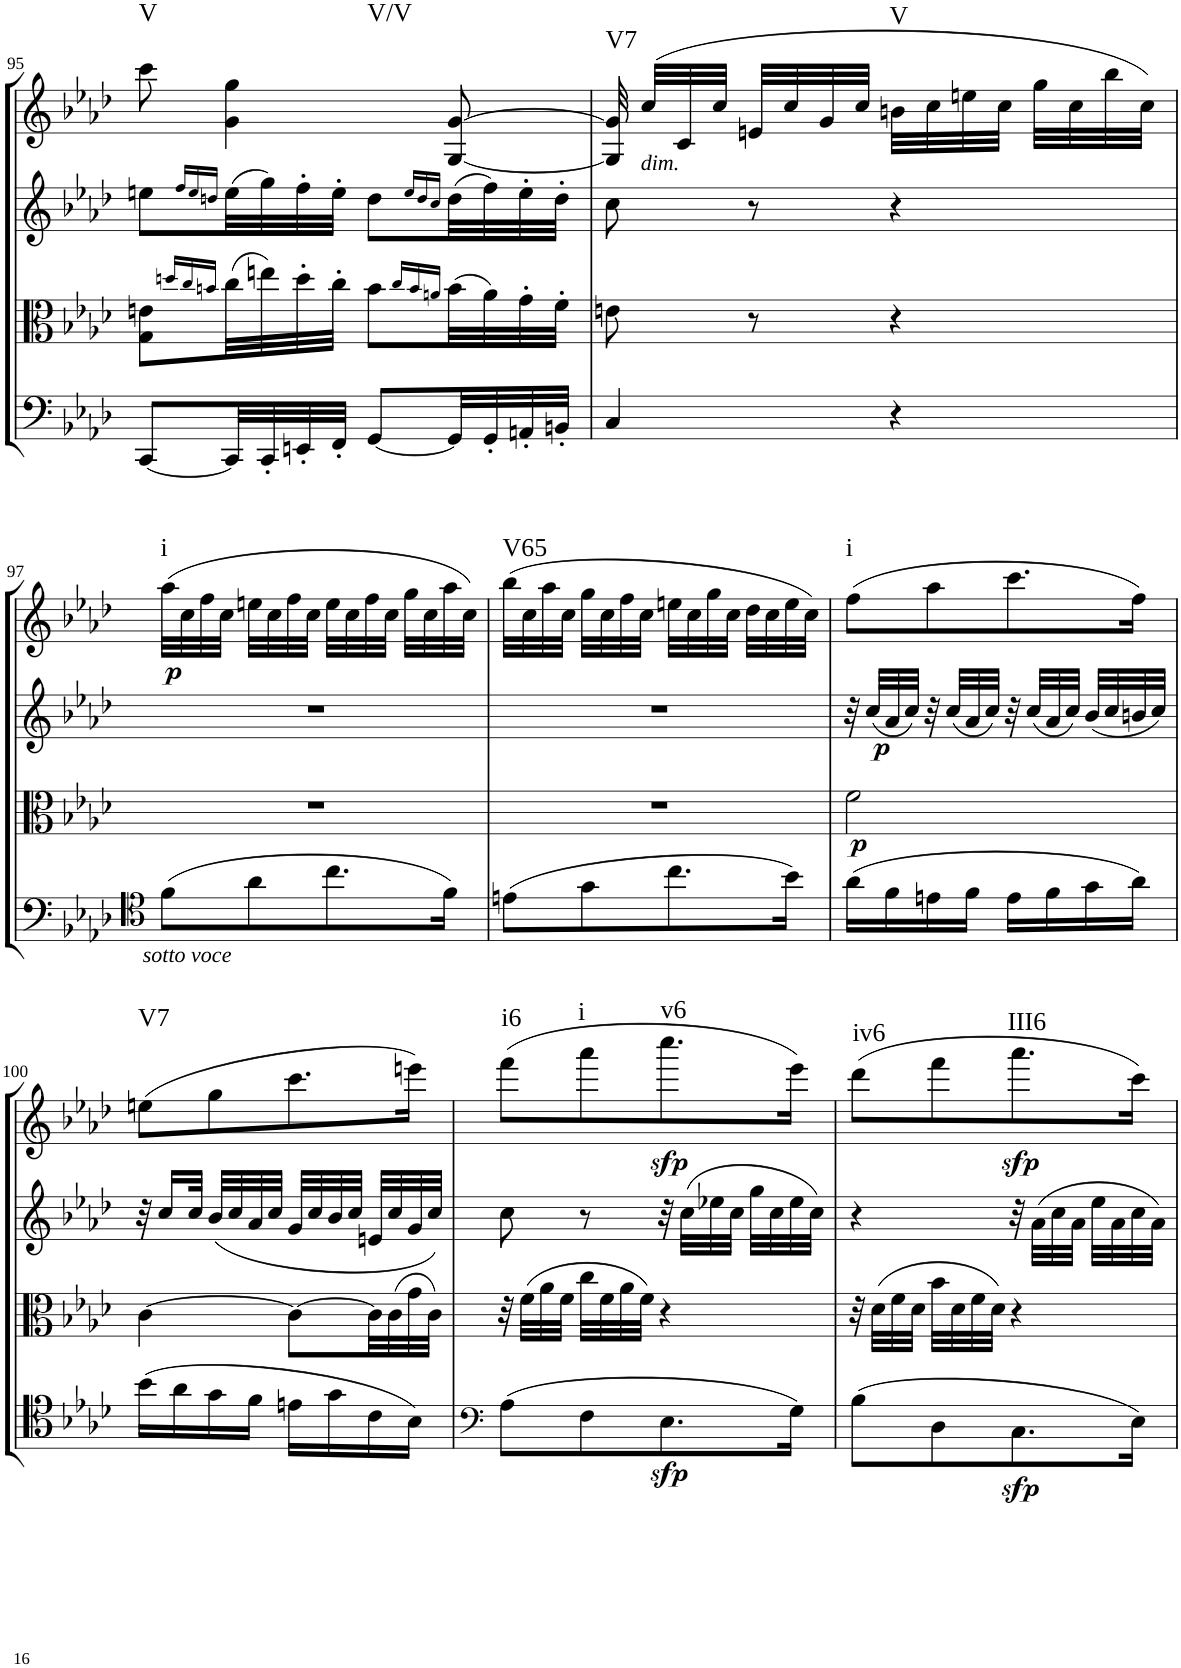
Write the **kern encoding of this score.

**kern	**dynam	**kern	**dynam	**kern	**dynam	**kern	**dynam	**harte
*part4	*part4	*part3	*part3	*part2	*part2	*part1	*part1	*part1
*staff4	*staff4	*staff3	*staff3	*staff2	*staff2	*staff1	*staff1	*
*I"Cello	*	*I"Viola	*	*I"2nd Violin	*	*I"1st Violin	*	*
*	*	*I'Vla	*	*I'Vln	*	*I'Vln	*	*
!!LO:PB:g=z
*clefF4	*	*clefC3	*	*clefG2	*	*clefG2	*	*
*k[b-e-a-d-]	*	*k[b-e-a-d-]	*	*k[b-e-a-d-]	*	*k[b-e-a-d-]	*	*
*f:	*	*f:	*	*f:	*	*f:	*	*
*M2/4	*	*M2/4	*	*M2/4	*	*M2/4	*	*
=95	=95	=95	=95	=95	=95	=95	=95	=95
!	!	!	!	!	!	!	!	!LO:H:kt=V
[8CC/L	.	8G\ 8en\L	.	8een\L	.	8ccc\	.	N
.	.	16qddn/LL	.	16qff/LL	.	.	.	.
.	.	16qcc/	.	16qee/	.	.	.	.
.	.	16qbn/JJ	.	16qddn/JJ	.	.	.	.
!	!	!	!	!	!	!	!	!LO:H:kt=V/V
32CC/LL]	.	(32cc\LL	.	(32ee\LL	.	4g\ 4gg\	.	N
32CC'/	.	32een\)	.	32gg\)	.	.	.	.
32EEn'/	.	32dd'\	.	32ff'\	.	.	.	.
32FF'/JJJ	.	32cc'\JJJ	.	32ee'\JJJ	.	.	.	.
[8GG/L	.	8b\L	.	8dd\L	.	.	.	.
.	.	16qcc/LL	.	16qee/LL	.	.	.	.
.	.	16qb/	.	16qdd/	.	.	.	.
.	.	16qan/JJ	.	16qcc/JJ	.	.	.	.
32GG/LL]	.	(32b\LL	.	(32dd\LL	.	[8G/ [8g/	.	.
32GG'/	.	32a\)	.	32ff\)	.	.	.	.
32AAn'/	.	32g'\	.	32ee'\	.	.	.	.
32BBn'/JJJ	.	32f'\JJJ	.	32dd'\JJJ	.	.	.	.
=96	=96	=96	=96	=96	=96	=96	=96	=96
!	!	!	!	!	!	!	!	!LO:H:kt=V7
4C/	.	8en\	.	8cc\	.	32G/] 32g/]	.	N
!	!	!	!	!	!	!LO:TX:b:i:t=dim.	!	!
.	.	.	.	.	.	(32cc/LLL	.	.
.	.	.	.	.	.	32c/	.	.
.	.	.	.	.	.	32cc/JJJ	.	.
.	.	8r	.	8r	.	32en/LLL	.	.
.	.	.	.	.	.	32cc/	.	.
.	.	.	.	.	.	32g/	.	.
.	.	.	.	.	.	32cc/JJJ	.	.
!	!	!	!	!	!	!	!	!LO:H:kt=V
4r	.	4r	.	4r	.	32bn\LLL	.	N
.	.	.	.	.	.	32cc\	.	.
.	.	.	.	.	.	32een\	.	.
.	.	.	.	.	.	32cc\JJJ	.	.
.	.	.	.	.	.	32gg\LLL	.	.
.	.	.	.	.	.	32cc\	.	.
.	.	.	.	.	.	32bb-\	.	.
.	.	.	.	.	.	32cc\JJJ)	.	.
!!LO:LB:g=z
=97	=97	=97	=97	=97	=97	=97	=97	=97
*clefC4	*	*	*	*	*	*	*	*
!LO:TX:b:i:t=sotto voce	!	!	!	!	!	!	!	!
!	!	!	!	!	!	!	!LO:DY:b	!LO:H:kt=i
(8f\L	.	2r	.	2r	.	(32aa-\LLL	p	N
.	.	.	.	.	.	32cc\	.	.
.	.	.	.	.	.	32ff\	.	.
.	.	.	.	.	.	32cc\JJJ	.	.
8a-\	.	.	.	.	.	32een\LLL	.	.
.	.	.	.	.	.	32cc\	.	.
.	.	.	.	.	.	32ff\	.	.
.	.	.	.	.	.	32cc\JJJ	.	.
8.cc\	.	.	.	.	.	32ee\LLL	.	.
.	.	.	.	.	.	32cc\	.	.
.	.	.	.	.	.	32ff\	.	.
.	.	.	.	.	.	32cc\JJJ	.	.
.	.	.	.	.	.	32gg\LLL	.	.
.	.	.	.	.	.	32cc\	.	.
16f\Jk)	.	.	.	.	.	32aa-\	.	.
.	.	.	.	.	.	32cc\JJJ)	.	.
=98	=98	=98	=98	=98	=98	=98	=98	=98
!	!	!	!	!	!	!	!	!LO:H:kt=V65
(8en\L	.	2r	.	2r	.	(32bb-\LLL	.	N
.	.	.	.	.	.	32cc\	.	.
.	.	.	.	.	.	32aa-\	.	.
.	.	.	.	.	.	32cc\JJJ	.	.
8g\	.	.	.	.	.	32gg\LLL	.	.
.	.	.	.	.	.	32cc\	.	.
.	.	.	.	.	.	32ff\	.	.
.	.	.	.	.	.	32cc\JJJ	.	.
8.cc\	.	.	.	.	.	32een\LLL	.	.
.	.	.	.	.	.	32cc\	.	.
.	.	.	.	.	.	32gg\	.	.
.	.	.	.	.	.	32cc\JJJ	.	.
.	.	.	.	.	.	32dd-\LLL	.	.
.	.	.	.	.	.	32cc\	.	.
16b-\Jk)	.	.	.	.	.	32ee\	.	.
.	.	.	.	.	.	32cc\JJJ)	.	.
=99	=99	=99	=99	=99	=99	=99	=99	=99
!	!	!	!LO:DY:b	!	!	!	!	!LO:H:kt=i
(16a-\LL	.	2f\	p	32r	.	(8ff\L	.	N
!	!	!	!	!	!LO:DY:b	!	!	!
.	.	.	.	(32cc/LLL	p	.	.	.
16f\	.	.	.	32a-/	.	.	.	.
.	.	.	.	32cc/JJJ)	.	.	.	.
16en\	.	.	.	32r	.	8aa-\	.	.
.	.	.	.	(32cc/LLL	.	.	.	.
16f\JJ	.	.	.	32a-/	.	.	.	.
.	.	.	.	32cc/JJJ)	.	.	.	.
16e\LL	.	.	.	32r	.	8.ccc\	.	.
.	.	.	.	(32cc/LLL	.	.	.	.
16f\	.	.	.	32a-/	.	.	.	.
.	.	.	.	32cc/JJJ)	.	.	.	.
16g\	.	.	.	(32b-/LLL	.	.	.	.
.	.	.	.	32cc/	.	.	.	.
16a-\JJ)	.	.	.	32bn/	.	16ff\Jk)	.	.
.	.	.	.	32cc/JJJ)	.	.	.	.
!!LO:LB:g=z
=100	=100	=100	=100	=100	=100	=100	=100	=100
!	!	!	!	!	!	!	!	!LO:H:kt=V7
(16b-\LL	.	[4c\	.	32r	.	(8een\L	.	N
.	.	.	.	16cc/LL	.	.	.	.
16a-\	.	.	.	.	.	.	.	.
.	.	.	.	32cc/JJk	.	.	.	.
16g\	.	.	.	(32b-/LLL	.	8gg\	.	.
.	.	.	.	32cc/	.	.	.	.
16f\JJ	.	.	.	32a-/	.	.	.	.
.	.	.	.	32cc/JJJ	.	.	.	.
16en\LL	.	8c\L_	.	32g/LLL	.	8.ccc\	.	.
.	.	.	.	32cc/	.	.	.	.
16g\	.	.	.	32b-/	.	.	.	.
.	.	.	.	32cc/JJJ	.	.	.	.
16c\	.	32c\LL]	.	32en/LLL	.	.	.	.
.	.	(32c\	.	32cc/	.	.	.	.
16B-\JJ)	.	32g\	.	32g/	.	16eeen\Jk)	.	.
.	.	32c\JJJ)	.	32cc/JJJ)	.	.	.	.
=101	=101	=101	=101	=101	=101	=101	=101	=101
*clefF4	*	*	*	*	*	*	*	*
!	!	!	!	!	!	!	!	!LO:H:kt=i6
(8A-\L	.	32r	.	8cc\	.	(8fff\L	.	N
.	.	(32f\LLL	.	.	.	.	.	.
.	.	32a-\	.	.	.	.	.	.
.	.	32f\JJJ	.	.	.	.	.	.
!	!	!	!	!	!	!	!	!LO:H:kt=i
8F\	.	32cc\LLL	.	8r	.	8aaa-\	.	N
.	.	32f\	.	.	.	.	.	.
.	.	32a-\	.	.	.	.	.	.
.	.	32f\JJJ)	.	.	.	.	.	.
!	!LO:DY:b	!	!	!	!	!	!LO:DY:b	!LO:H:kt=v6
8.E-\	sfp	4r	.	32r	.	8.cccc\	sfp	N
.	.	.	.	(32cc\LLL	.	.	.	.
.	.	.	.	32ee-X\	.	.	.	.
.	.	.	.	32cc\JJJ	.	.	.	.
.	.	.	.	32gg\LLL	.	.	.	.
.	.	.	.	32cc\	.	.	.	.
16G\Jk)	.	.	.	32ee-\	.	16eee-\Jk)	.	.
.	.	.	.	32cc\JJJ)	.	.	.	.
=102	=102	=102	=102	=102	=102	=102	=102	=102
!	!	!	!	!	!	!	!	!LO:H:kt=iv6
(8B-\L	.	32r	.	4r	.	(8ddd-\L	.	N
.	.	(32d-\LLL	.	.	.	.	.	.
.	.	32f\	.	.	.	.	.	.
.	.	32d-\JJJ	.	.	.	.	.	.
8D-\	.	32b-\LLL	.	.	.	8fff\	.	.
.	.	32d-\	.	.	.	.	.	.
.	.	32f\	.	.	.	.	.	.
.	.	32d-\JJJ)	.	.	.	.	.	.
!	!LO:DY:b	!	!	!	!	!	!LO:DY:b	!LO:H:kt=III6
8.C\	sfp	4r	.	32r	.	8.aaa-\	sfp	N
.	.	.	.	(32a-\LLL	.	.	.	.
.	.	.	.	32cc\	.	.	.	.
.	.	.	.	32a-\JJJ	.	.	.	.
.	.	.	.	32ee-\LLL	.	.	.	.
.	.	.	.	32a-\	.	.	.	.
16E-\Jk)	.	.	.	32cc\	.	16ccc\Jk)	.	.
.	.	.	.	32a-\JJJ)	.	.	.	.
=	=	=	=	=	=	=	=	=
*-	*-	*-	*-	*-	*-	*-	*-	*-
